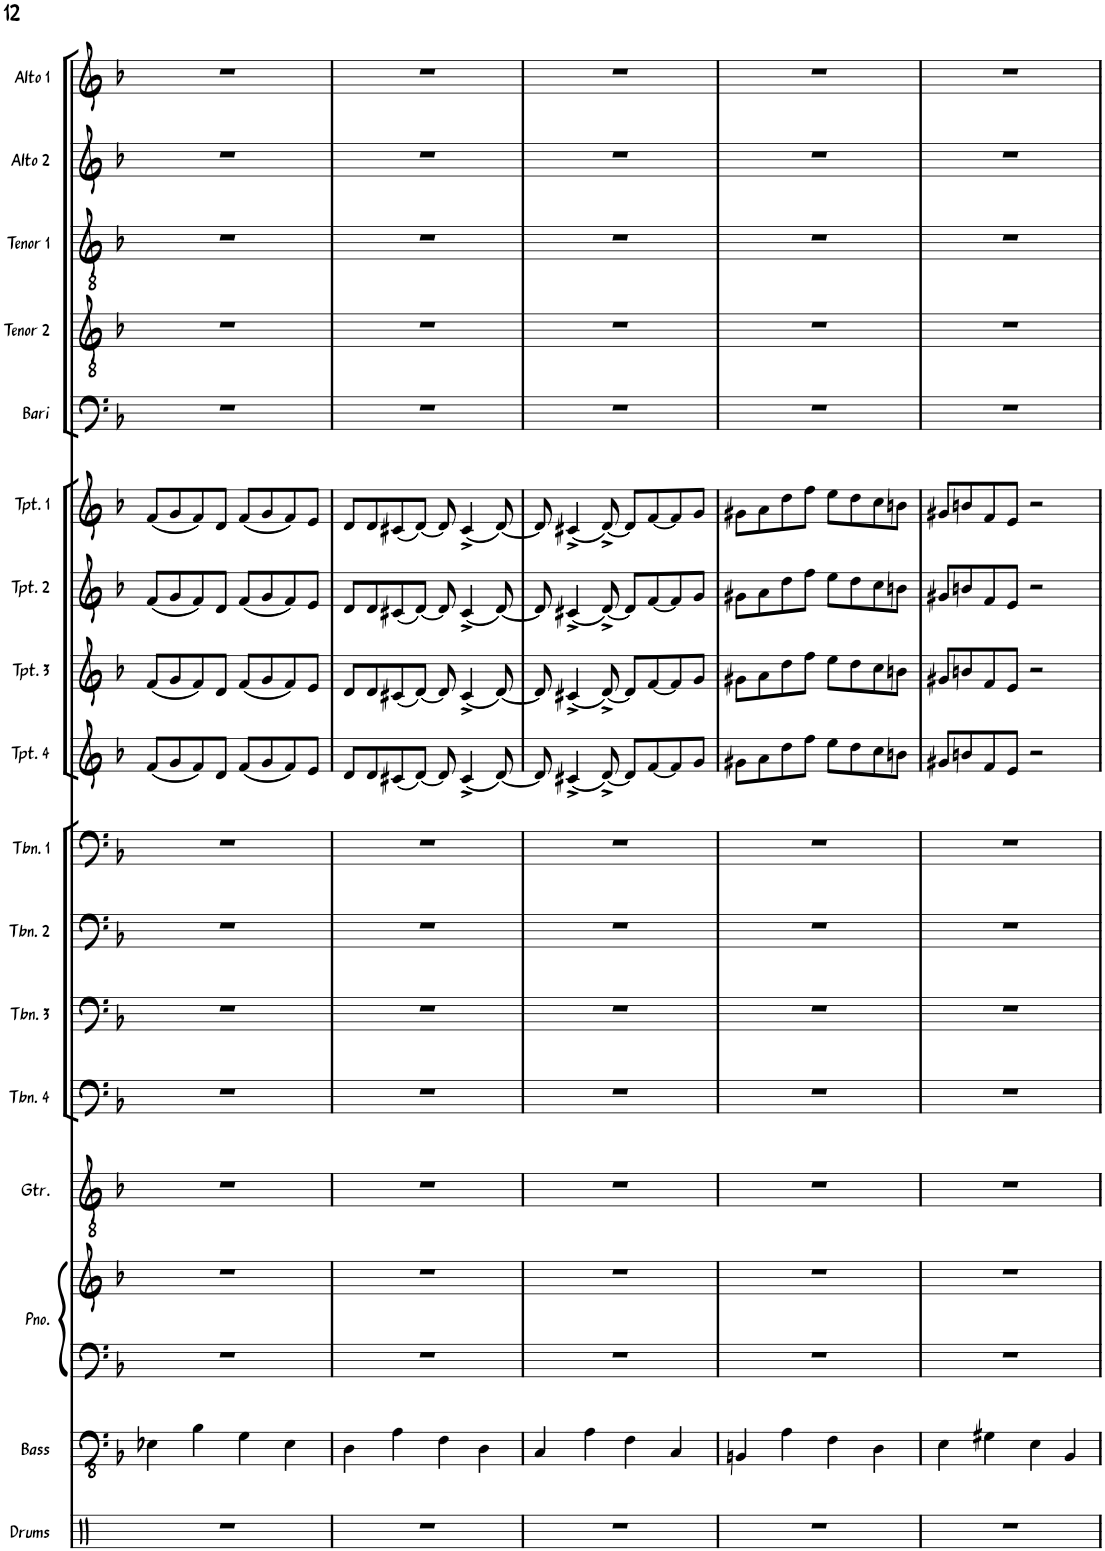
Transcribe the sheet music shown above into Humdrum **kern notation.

**kern	**kern	**kern	**kern	**kern	**kern	**kern	**kern	**kern	**kern	**kern	**kern	**kern	**kern	**kern	**kern	**kern	**kern
*part17	*part16	*part15	*part15	*part14	*part13	*part12	*part11	*part10	*part9	*part8	*part7	*part6	*part5	*part4	*part3	*part2	*part1
*staff18	*staff17	*staff16	*staff15	*staff14	*staff13	*staff12	*staff11	*staff10	*staff9	*staff8	*staff7	*staff6	*staff5	*staff4	*staff3	*staff2	*staff1
*I"Drums	*I"Bass	*I"Piano	*	*I"Guitar	*I"Trombone 4	*I"Trombone 3	*I"Trombone 2	*I"Trombone 1	*I"Trumpet 4	*I"Trumpet 3	*I"Trumpet 2	*I"Trumpet 1	*I"Bari Sax	*I"Tenor Sax 2	*I"Tenor Sax 1	*I"Alto Sax 2	*I"Alto Sax 1
*I'Drums	*I'Bass	*I'Pno.	*	*I'Gtr.	*I'Tbn. 4	*I'Tbn. 3	*I'Tbn. 2	*I'Tbn. 1	*I'Tpt. 4	*I'Tpt. 3	*I'Tpt. 2	*I'Tpt. 1	*I'Bari	*I'Tenor 2	*I'Tenor 1	*I'Alto 2	*I'Alto 1
!!LO:PB:g=z
*clefX	*clefFv4	*clefF4	*clefG2	*clefGv2	*clefF4	*clefF4	*clefF4	*clefF4	*clefG2	*clefG2	*clefG2	*clefG2	*clefF4	*clefGv2	*clefGv2	*clefG2	*clefG2
*	*	*	*	*	*	*	*	*	*Trd1c2	*Trd1c2	*Trd1c2	*Trd1c2	*Trd12c21	*Trd8c14	*Trd8c14	*Trd5c9	*Trd5c9
*k[]	*k[b-]	*k[b-]	*k[b-]	*k[b-]	*k[b-]	*k[b-]	*k[b-]	*k[b-]	*k[b-]	*k[b-]	*k[b-]	*k[b-]	*k[b-]	*k[b-]	*k[b-]	*k[b-]	*k[b-]
*M2/2	*M2/2	*M2/2	*M2/2	*M2/2	*M2/2	*M2/2	*M2/2	*M2/2	*M2/2	*M2/2	*M2/2	*M2/2	*M2/2	*M2/2	*M2/2	*M2/2	*M2/2
*met(c|)	*met(c|)	*met(c|)	*met(c|)	*met(c|)	*met(c|)	*met(c|)	*met(c|)	*met(c|)	*met(c|)	*met(c|)	*met(c|)	*met(c|)	*met(c|)	*met(c|)	*met(c|)	*met(c|)	*met(c|)
=64	=64	=64	=64	=64	=64	=64	=64	=64	=64	=64	=64	=64	=64	=64	=64	=64	=64
1r	4EE-X\	1r	1r	1r	1r	1r	1r	1r	(8f/L	(8f/L	(8f/L	(8f/L	1r	1r	1r	1r	1r
.	.	.	.	.	.	.	.	.	8g/	8g/	8g/	8g/	.	.	.	.	.
.	4BB-\	.	.	.	.	.	.	.	8f/)	8f/)	8f/)	8f/)	.	.	.	.	.
.	.	.	.	.	.	.	.	.	8d/J	8d/J	8d/J	8d/J	.	.	.	.	.
.	4GG\	.	.	.	.	.	.	.	(8f/L	(8f/L	(8f/L	(8f/L	.	.	.	.	.
.	.	.	.	.	.	.	.	.	8g/	8g/	8g/	8g/	.	.	.	.	.
.	4EE-\	.	.	.	.	.	.	.	8f/)	8f/)	8f/)	8f/)	.	.	.	.	.
.	.	.	.	.	.	.	.	.	8e/J	8e/J	8e/J	8e/J	.	.	.	.	.
=65	=65	=65	=65	=65	=65	=65	=65	=65	=65	=65	=65	=65	=65	=65	=65	=65	=65
1r	4DD\	1r	1r	1r	1r	1r	1r	1r	8d/L	8d/L	8d/L	8d/L	1r	1r	1r	1r	1r
.	.	.	.	.	.	.	.	.	8d/	8d/	8d/	8d/	.	.	.	.	.
.	4AA\	.	.	.	.	.	.	.	(8c#X/	(8c#X/	(8c#X/	(8c#X/	.	.	.	.	.
.	.	.	.	.	.	.	.	.	[8d/J)	[8d/J)	[8d/J)	[8d/J)	.	.	.	.	.
.	4FF\	.	.	.	.	.	.	.	8d/]	8d/]	8d/]	8d/]	.	.	.	.	.
.	.	.	.	.	.	.	.	.	(4c#^/	(4c#^/	(4c#^/	(4c#^/	.	.	.	.	.
.	4DD\	.	.	.	.	.	.	.	.	.	.	.	.	.	.	.	.
.	.	.	.	.	.	.	.	.	[8d/)	[8d/)	[8d/)	[8d/)	.	.	.	.	.
=66	=66	=66	=66	=66	=66	=66	=66	=66	=66	=66	=66	=66	=66	=66	=66	=66	=66
1r	4CC/	1r	1r	1r	1r	1r	1r	1r	8d/]	8d/]	8d/]	8d/]	1r	1r	1r	1r	1r
.	.	.	.	.	.	.	.	.	(4c#X^/	(4c#X^/	(4c#X^/	(4c#X^/	.	.	.	.	.
.	4AA\	.	.	.	.	.	.	.	.	.	.	.	.	.	.	.	.
.	.	.	.	.	.	.	.	.	[8d^/)	[8d^/)	[8d^/)	[8d^/)	.	.	.	.	.
.	4FF\	.	.	.	.	.	.	.	8d/L]	8d/L]	8d/L]	8d/L]	.	.	.	.	.
.	.	.	.	.	.	.	.	.	[8f/	[8f/	[8f/	[8f/	.	.	.	.	.
.	4CC/	.	.	.	.	.	.	.	8f/]	8f/]	8f/]	8f/]	.	.	.	.	.
.	.	.	.	.	.	.	.	.	8g/J	8g/J	8g/J	8g/J	.	.	.	.	.
=67	=67	=67	=67	=67	=67	=67	=67	=67	=67	=67	=67	=67	=67	=67	=67	=67	=67
1r	4BBBn/	1r	1r	1r	1r	1r	1r	1r	8g#X\L	8g#X\L	8g#X\L	8g#X\L	1r	1r	1r	1r	1r
.	.	.	.	.	.	.	.	.	8a\	8a\	8a\	8a\	.	.	.	.	.
.	4AA\	.	.	.	.	.	.	.	8dd\	8dd\	8dd\	8dd\	.	.	.	.	.
.	.	.	.	.	.	.	.	.	8ff\J	8ff\J	8ff\J	8ff\J	.	.	.	.	.
.	4FF\	.	.	.	.	.	.	.	8ee\L	8ee\L	8ee\L	8ee\L	.	.	.	.	.
.	.	.	.	.	.	.	.	.	8dd\	8dd\	8dd\	8dd\	.	.	.	.	.
.	4DD\	.	.	.	.	.	.	.	8cc\	8cc\	8cc\	8cc\	.	.	.	.	.
.	.	.	.	.	.	.	.	.	8bn\J	8bn\J	8bn\J	8bn\J	.	.	.	.	.
=68	=68	=68	=68	=68	=68	=68	=68	=68	=68	=68	=68	=68	=68	=68	=68	=68	=68
1r	4EE\	1r	1r	1r	1r	1r	1r	1r	8g#X/L	8g#X/L	8g#X/L	8g#X/L	1r	1r	1r	1r	1r
.	.	.	.	.	.	.	.	.	8bn/	8bn/	8bn/	8bn/	.	.	.	.	.
.	4GG#X\	.	.	.	.	.	.	.	8f/	8f/	8f/	8f/	.	.	.	.	.
.	.	.	.	.	.	.	.	.	8e/J	8e/J	8e/J	8e/J	.	.	.	.	.
.	4EE\	.	.	.	.	.	.	.	2r	2r	2r	2r	.	.	.	.	.
.	4BBB-/	.	.	.	.	.	.	.	.	.	.	.	.	.	.	.	.
=	=	=	=	=	=	=	=	=	=	=	=	=	=	=	=	=	=
*-	*-	*-	*-	*-	*-	*-	*-	*-	*-	*-	*-	*-	*-	*-	*-	*-	*-
